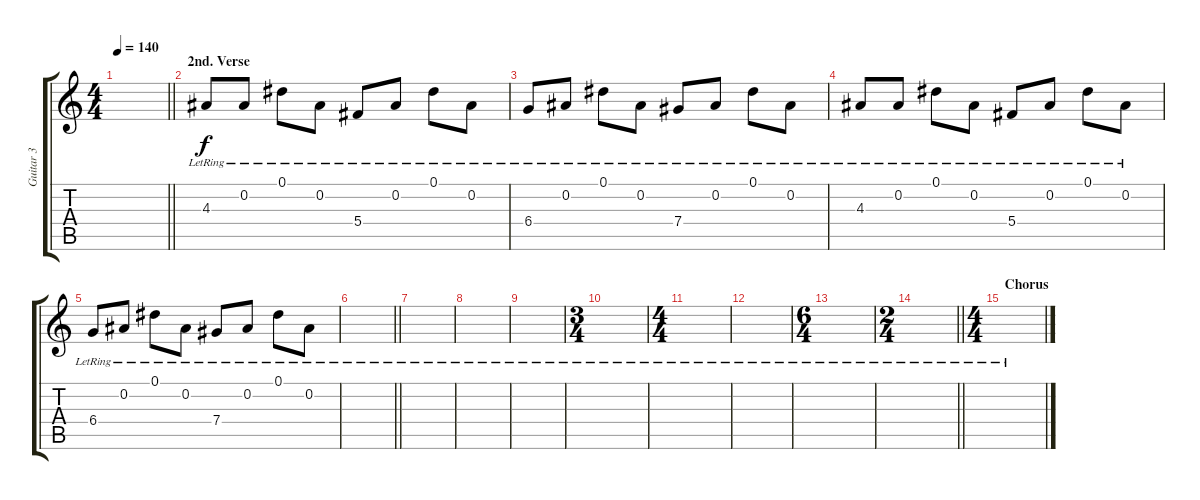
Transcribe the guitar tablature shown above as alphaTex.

\track ("Guitar 3" "Guitar 3") {instrument electricguitarclean}
\staff {score tabs}
\tuning (Eb4 Bb3 Gb3 Db3 Ab2 Db2) {hide}
\ts (4 4)
\tempo 140
\clef g2
\barLineRight lightlight
\ks c
|
\section ("" "2nd. Verse")
4.3{lr}.8 0.2{lr}.8 0.1{lr}.8 0.2{lr}.8 5.4{lr}.8 0.2{lr}.8 0.1{lr}.8 0.2{lr}.8 |
6.4{lr}.8 0.2{lr}.8 0.1{lr}.8 0.2{lr}.8 7.4{lr}.8 0.2{lr}.8 0.1{lr}.8 0.2{lr}.8 |
4.3{lr}.8 0.2{lr}.8 0.1{lr}.8 0.2{lr}.8 5.4{lr}.8 0.2{lr}.8 0.1{lr}.8 0.2{lr}.8 |
6.4{lr}.8 0.2{lr}.8 0.1{lr}.8 0.2{lr}.8 7.4{lr}.8 0.2{lr}.8 0.1{lr}.8 0.2{lr}.8 |
\barLineRight lightlight
|
|
|
|
\ts (3 4)
|
\ts (4 4)
|
|
\ts (6 4)
|
\ts (2 4)
\barLineRight lightlight
|
\ts (4 4)
\section ("" "Chorus")
